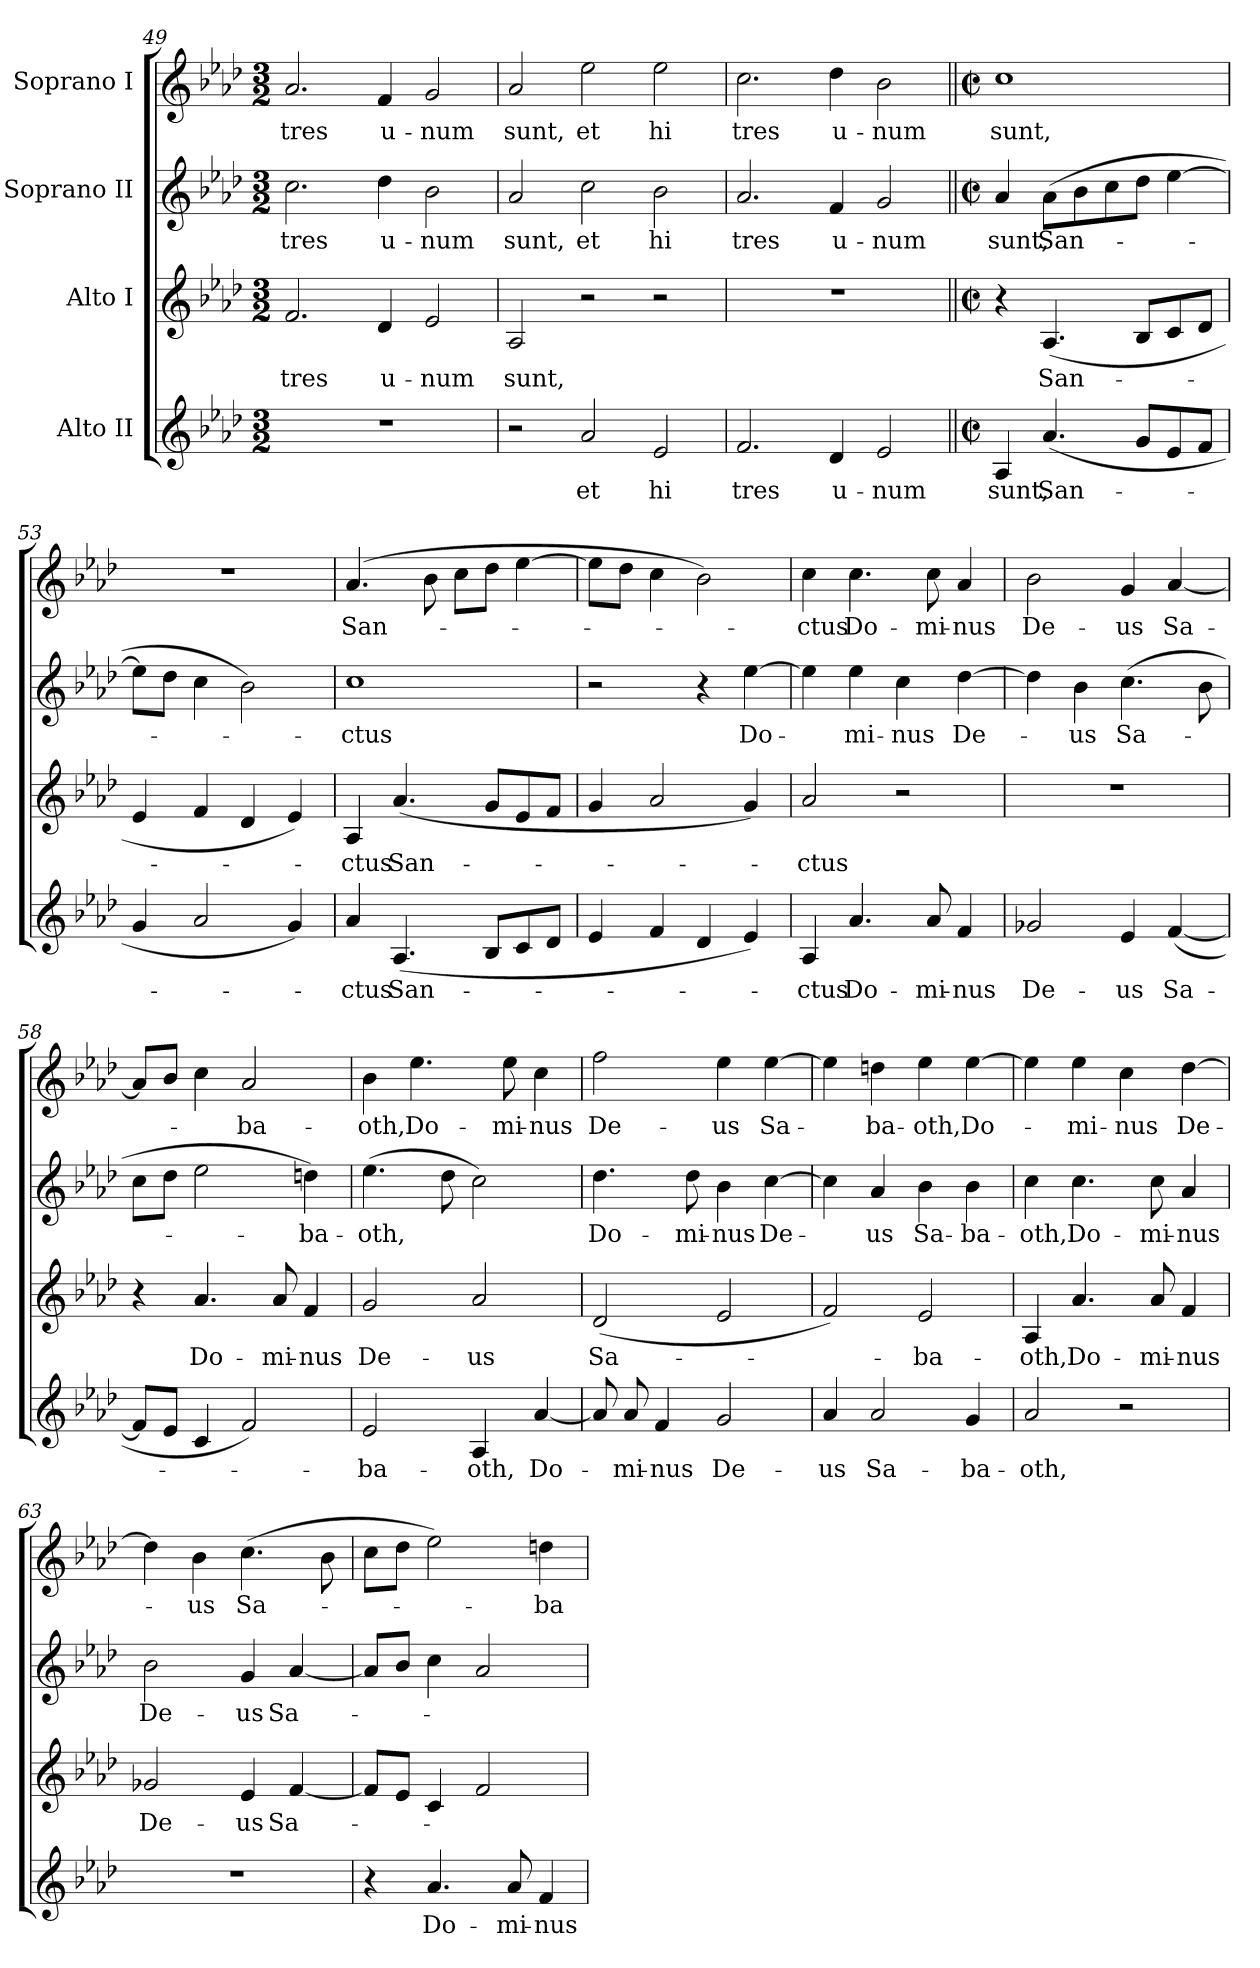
**kern	**text	**kern	**text	**kern	**text	**kern	**text
*part4	*part4	*part3	*part3	*part2	*part2	*part1	*part1
*staff4	*staff4	*staff3	*staff3	*staff2	*staff2	*staff1	*staff1
*I"Alto II	*	*I"Alto I	*	*I"Soprano II	*	*I"Soprano I	*
*clefG2	*	*clefG2	*	*clefG2	*	*clefG2	*
*k[b-e-a-d-]	*	*k[b-e-a-d-]	*	*k[b-e-a-d-]	*	*k[b-e-a-d-]	*
*A-:	*	*A-:	*	*A-:	*	*A-:	*
*M3/2	*	*M3/2	*	*M3/2	*	*M3/2	*
=49	=49	=49	=49	=49	=49	=49	=49
1.r	.	2.f/	tres	2.cc\	tres	2.a-/	tres
.	.	4d-/	u-	4dd-\	u-	4f/	u-
.	.	2e-/	-num	2b-\	-num	2g/	-num
=50	=50	=50	=50	=50	=50	=50	=50
2r	.	2A-/	sunt,	2a-/	sunt,	2a-/	sunt,
2a-/	et	2r	.	2cc\	et	2ee-\	et
2e-/	hi	2r	.	2b-\	hi	2ee-\	hi
!!LO:LB:g=z
=51	=51	=51	=51	=51	=51	=51	=51
2.f/	tres	1.r	.	2.a-/	tres	2.cc\	tres
4d-/	u-	.	.	4f/	u-	4dd-\	u-
2e-/	-num	.	.	2g/	-num	2b-\	-num
=52||	=52||	=52||	=52||	=52||	=52||	=52||	=52||
*M2/2	*	*M2/2	*	*M2/2	*	*M2/2	*
*met(c|)	*	*met(c|)	*	*met(c|)	*	*met(c|)	*
4A-/	sunt,	4r	.	4a-/	sunt,	1cc	sunt,
(4.a-/	San-	(4.A-/	San-	(8a-\L	San-	.	.
.	.	.	.	8b-\	.	.	.
.	.	.	.	8cc\	.	.	.
8g/L	.	8B-/L	.	8dd-\J	.	.	.
8e-/	.	8c/	.	[4ee-\	.	.	.
8f/J	.	8d-/J	.	.	.	.	.
=53	=53	=53	=53	=53	=53	=53	=53
4g/	.	4e-/	.	8ee-\L]	.	1r	.
.	.	.	.	8dd-\J	.	.	.
2a-/	.	4f/	.	4cc\	.	.	.
.	.	4d-/	.	2b-\)	.	.	.
4g/)	.	4e-/)	.	.	.	.	.
=54	=54	=54	=54	=54	=54	=54	=54
4a-/	-ctus	4A-/	-ctus	1cc	-ctus	(4.a-/	San-
(4.A-/	San-	(4.a-/	San-	.	.	.	.
.	.	.	.	.	.	8b-\	.
.	.	.	.	.	.	8cc\L	.
8B-/L	.	8g/L	.	.	.	8dd-\J	.
8c/	.	8e-/	.	.	.	[4ee-\	.
8d-/J	.	8f/J	.	.	.	.	.
=55	=55	=55	=55	=55	=55	=55	=55
4e-/	.	4g/	.	2r	.	8ee-\L]	.
.	.	.	.	.	.	8dd-\J	.
4f/	.	2a-/	.	.	.	4cc\	.
4d-/	.	.	.	4r	.	2b-\)	.
4e-/)	.	4g/)	.	[4ee-\	Do-	.	.
!!LO:PB:g=z
=56	=56	=56	=56	=56	=56	=56	=56
4A-/	-ctus	2a-/	-ctus	4ee-\]	-­	4cc\	-ctus
4.a-/	Do-	.	.	4ee-\	mi-	4.cc\	Do-
.	.	2r	.	4cc\	-nus	.	.
8a-/	-mi-	.	.	.	.	8cc\	-mi-
4f/	-nus	.	.	[4dd-\	De-	4a-/	-nus
=57	=57	=57	=57	=57	=57	=57	=57
2g-X/	De-	1r	.	4dd-\]	.	2b-\	De-
.	.	.	.	4b-\	-us	.	.
4e-/	-us	.	.	(4.cc\	Sa-	4g/	-us
([4f/	Sa-	.	.	.	.	[4a-/	Sa-
.	.	.	.	8b-\	.	.	.
=58	=58	=58	=58	=58	=58	=58	=58
8f/L]	.	4r	.	8cc\L	.	8a-/L]	.
8e-/J	.	.	.	8dd-\J	.	8b-/J	.
4c/	.	4.a-/	Do-	2ee-\	.	4cc\	.
2f/)	.	.	.	.	.	2a-/	-ba-
.	.	8a-/	-mi-	.	.	.	.
.	.	4f/	-nus	4ddn\)	-ba-	.	.
=59	=59	=59	=59	=59	=59	=59	=59
2e-/	-ba-	2g/	De-	(4.ee-\	-oth,	4b-\	-oth,
.	.	.	.	.	.	4.ee-\	Do-
.	.	.	.	8dd-\	.	.	.
4A-/	-oth,	2a-/	-us	2cc\)	.	.	.
.	.	.	.	.	.	8ee-\	-mi-
[4a-/	Do-	.	.	.	.	4cc\	-nus
=60	=60	=60	=60	=60	=60	=60	=60
8a-/]	.	(2d-/	Sa-	4.dd-\	Do-	2ff\	De-
8a-/	-mi-	.	.	.	.	.	.
4f/	-nus	.	.	.	.	.	.
.	.	.	.	8dd-\	-mi-	.	.
2g/	De-	2e-/	.	4b-\	-nus	4ee-\	-us
.	.	.	.	[4cc\	De-	[4ee-\	Sa-
!!LO:LB:g=z
=61	=61	=61	=61	=61	=61	=61	=61
4a-/	-us	2f/)	-­-	4cc\]	-­	4ee-\]	-­
2a-/	Sa-	.	.	4a-/	us	4ddn\	ba-
.	.	2e-/	-ba-	4b-\	Sa-	4ee-\	-oth,
4g/	-ba-	.	.	4b-\	-ba-	[4ee-\	Do-
=62	=62	=62	=62	=62	=62	=62	=62
2a-/	-oth,	4A-/	-oth,	4cc\	-oth,	4ee-\]	.
.	.	4.a-/	Do-	4.cc\	Do-	4ee-\	-mi-
2r	.	.	.	.	.	4cc\	-nus
.	.	8a-/	-mi-	8cc\	-mi-	.	.
.	.	4f/	-nus	4a-/	-nus	[4dd-\	De-
=63	=63	=63	=63	=63	=63	=63	=63
1r	.	2g-X/	De-	2b-\	De-	4dd-\]	.
.	.	.	.	.	.	4b-\	-us
.	.	4e-/	-us	4g/	-us	(4.cc\	Sa-
.	.	[4f/	Sa-	[4a-/	Sa-	.	.
.	.	.	.	.	.	8b-\	.
=64	=64	=64	=64	=64	=64	=64	=64
4r	.	8f/L]	.	8a-/L]	.	8cc\L	.
.	.	8e-/J	.	8b-/J	.	8dd-\J	.
4.a-/	Do-	4c/	.	4cc\	.	2ee-\)	.
.	.	2f/	.	2a-/	.	.	.
8a-/	-mi-	.	.	.	.	.	.
4f/	-nus	.	.	.	.	4ddn\	-ba-
=	=	=	=	=	=	=	=
*-	*-	*-	*-	*-	*-	*-	*-
